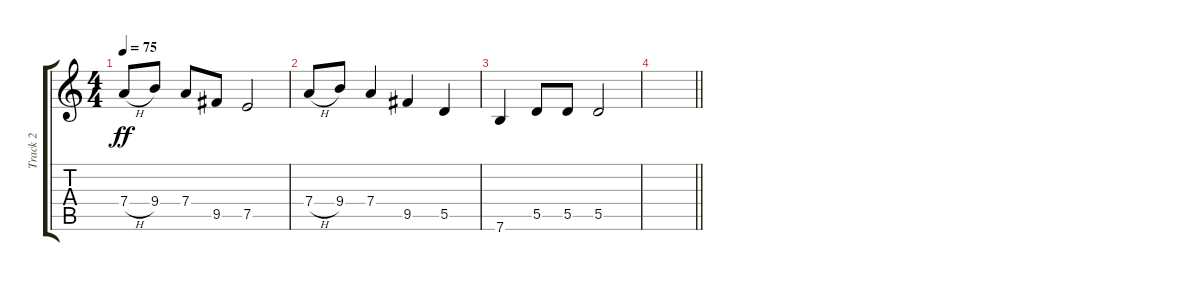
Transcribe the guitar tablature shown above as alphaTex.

\track ("Track 2" "Track 2") {instrument acousticguitarsteel}
\staff {score tabs}
\tuning (E4 B3 G3 D3 A2 E2) {hide}
\ts (4 4)
\tempo 75
\clef g2
\ks c
7.4{h}.8{dy ff} 9.4.8 7.4.8 9.5.8 7.5.2 |
7.4{h}.8 9.4.8 7.4.4 9.5.4 5.5.4 |
7.6.4 5.5.8 5.5.8 5.5.2 |
\barLineRight lightlight
